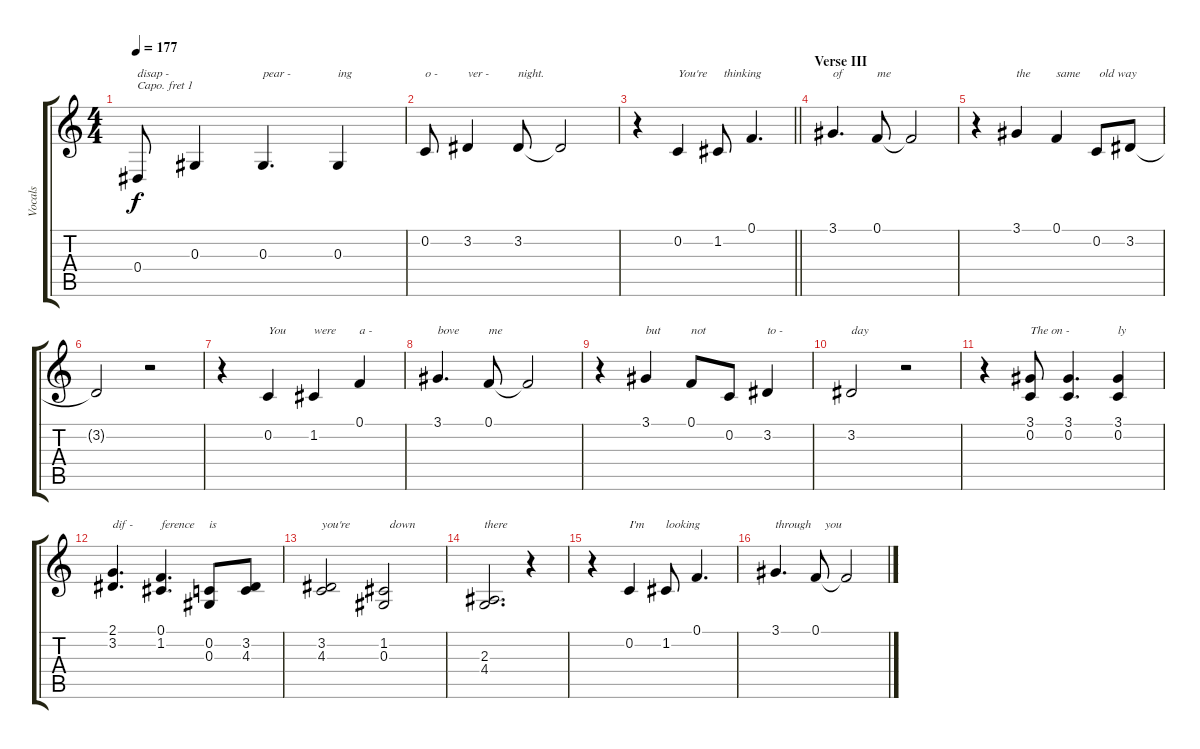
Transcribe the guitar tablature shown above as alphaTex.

\track ("Vocals" "Vocals") {instrument clarinet}
\staff {score tabs}
\capo 1
\tuning (E4 B3 G3 D3 A2 E2) {hide}
\ts (4 4)
\tempo 177
\clef g2
\ks c
0.4.8{txt "disap -" dy f} 0.3.4 0.3.4{d txt "pear -"} 0.3.4{txt "ing"} |
0.2.8{txt "o -"} 3.2.4{txt "ver -"} 3.2.8{txt "night."} 3.2{t}.2 |
\barLineRight lightlight
r.4{txt " "} 0.2.4{txt "You're"} 1.2.8{txt "  thinking"} 0.1.4{d} |
\section ("" "Verse III")
3.1.4{d txt "of"} 0.1.8{txt "me"} 0.1{t}.2 |
r.4 3.1.4{txt "the"} 0.1.4{txt "same"} 0.2.8{txt " old way"} 3.2.8 |
3.2{t}.2 r.2 |
r.4 0.2.4{txt "You"} 1.2.4{txt "were"} 0.1.4{txt "a -"} |
3.1.4{d txt "bove"} 0.1.8{txt "me"} 0.1{t}.2 |
r.4 3.1.4{txt "but"} 0.1.8{txt "not"} 0.2.8 3.2.4{txt "to -"} |
3.2.2{txt "day"} r.2 |
r.4 (3.1 0.2).8{txt "The on -"} (3.1 0.2).4{d} (3.1 0.2).4{txt "ly"} |
(2.1 3.2).4{d txt "dif -"} (0.1 1.2).4{d txt "ference"} (0.2 0.3).8{txt "is"} (3.2 4.3).8 |
(3.2 4.3).2{txt "you're"} (1.2 0.3).2{txt "  down"} |
(2.3 4.4).2{d txt "there"} r.4 |
r.4 0.2.4{txt "I'm"} 1.2.8{txt "looking"} 0.1.4{d} |
3.1.4{d txt "through"} 0.1.8{txt "   you"} 0.1{t}.2
